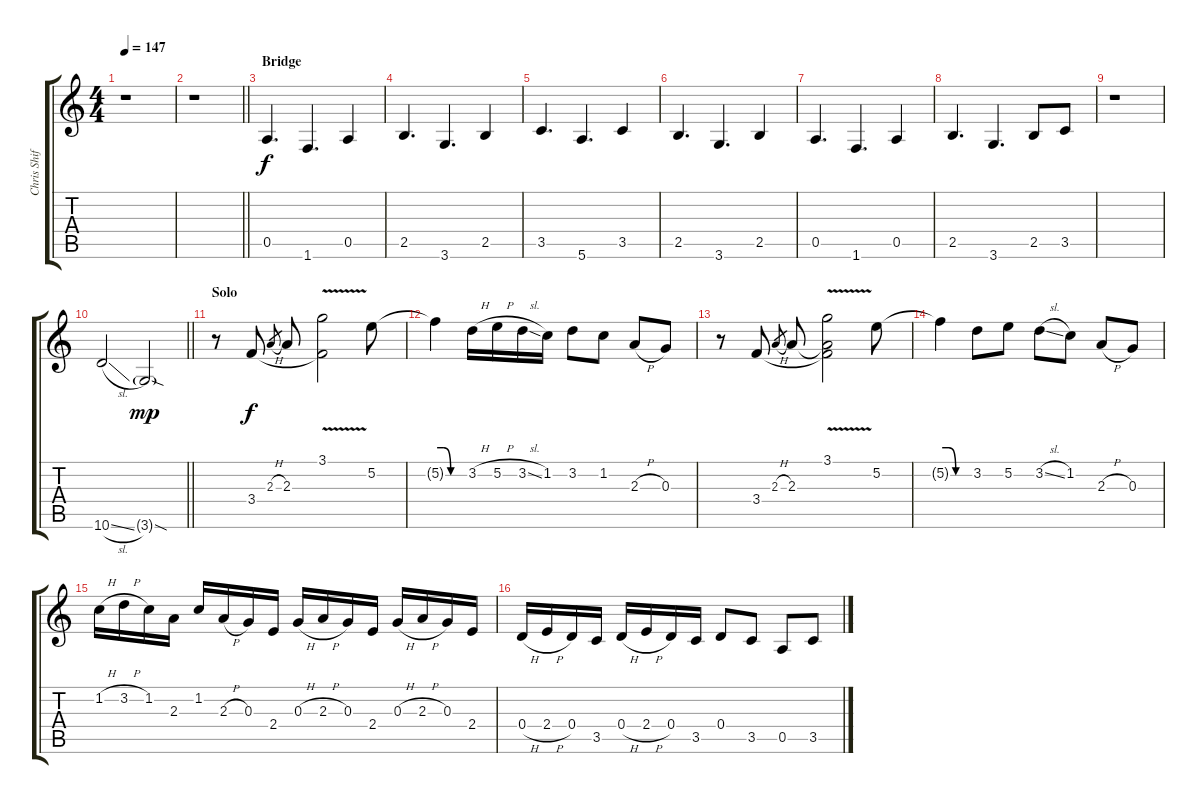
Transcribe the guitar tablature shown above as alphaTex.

\track ("Chris Shifflet - Lead Guitar" "Chris Shif") {instrument distortionguitar}
\staff {score tabs}
\tuning (E4 B3 G3 D3 A2 E2) {hide}
\ts (4 4)
\tempo 147
\clef g2
\ks c
r.1{dy f} |
\barLineRight lightlight
r.1 |
\section ("" "Bridge")
0.5.4{d} 1.6.4{d} 0.5.4 |
2.5.4{d} 3.6.4{d} 2.5.4 |
3.5.4{d} 5.6.4{d} 3.5.4 |
2.5.4{d} 3.6.4{d} 2.5.4 |
0.5.4{d} 1.6.4{d} 0.5.4 |
2.5.4{d} 3.6.4{d} 2.5.8 3.5.8 |
r.1 |
\barLineRight lightlight
10.6{sl}.2{volume 16} 3.6{sod g}.2{dy mp} |
\section ("" "Solo")
r.8{volume 16} 3.4.8{dy f} 2.3{h}.8{gr} 2.3.8 (3.1{v} 3.4{t}).2 5.2.8 |
5.2{be (custom 0 2 15 2 30 0 60 0) t}.4 3.2{h}.16 5.2{h}.16 3.2{sl}.16 1.2.16 3.2.8 1.2.8 2.3{h}.8 0.3.8 |
r.8 3.4.8 2.3{h}.8{gr} 2.3.8 (3.1{v} 2.3{t} 3.4{t}).2 5.2.8 |
5.2{be (custom 0 2 15 2 30 0 60 0) t}.4 3.2.8 5.2.8 3.2{sl}.8 1.2.8 2.3{h}.8 0.3.8 |
1.2{h}.16 3.2{h}.16 1.2.16 2.3.16 1.2.16 2.3{h}.16 0.3.16 2.4.16 0.3{h}.16 2.3{h}.16 0.3.16 2.4.16 0.3{h}.16 2.3{h}.16 0.3.16 2.4.16 |
0.4{h}.16 2.4{h}.16 0.4.16 3.5.16 0.4{h}.16 2.4{h}.16 0.4.16 3.5.16 0.4.8 3.5.8 0.5.8 3.5.8
